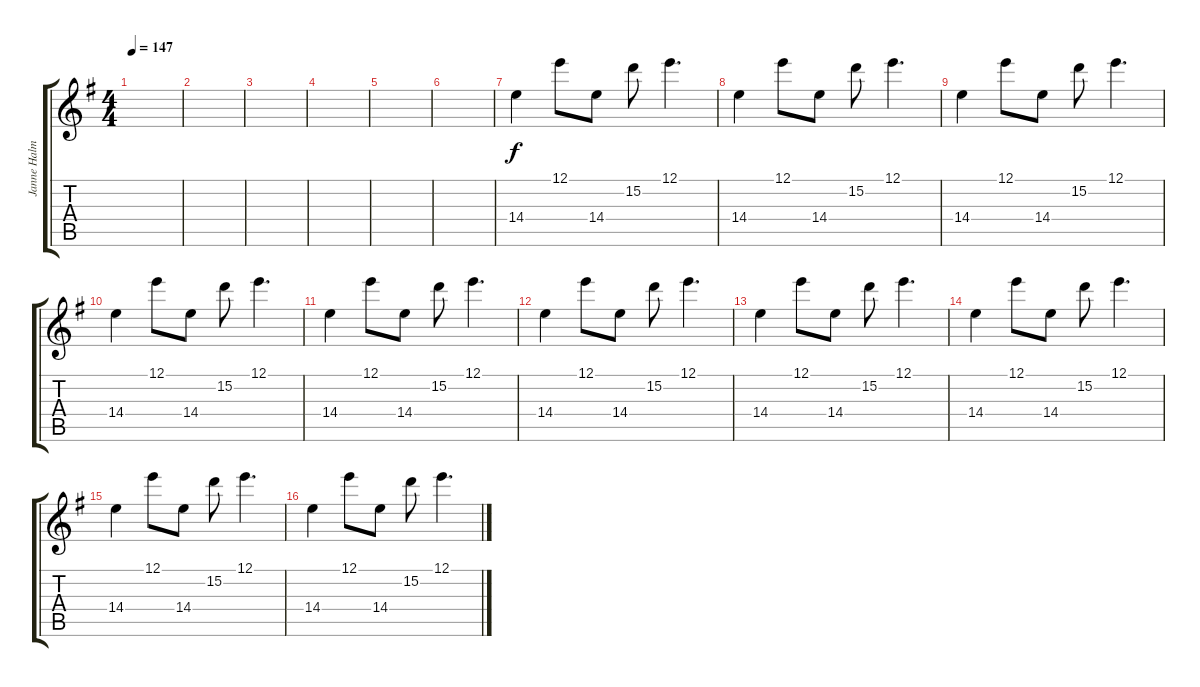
\track ("Janne Halmkrona" "Janne Halm") {instrument distortionguitar}
\staff {score tabs}
\tuning (E4 B3 G3 D3 A2 E2) {hide}
\ts (4 4)
\tempo 147
\clef g2
\ks eminor
|
|
|
|
|
|
14.4.4 12.1.8 14.4.8 15.2.8 12.1.4{d} |
14.4.4 12.1.8 14.4.8 15.2.8 12.1.4{d} |
14.4.4 12.1.8 14.4.8 15.2.8 12.1.4{d} |
14.4.4 12.1.8 14.4.8 15.2.8 12.1.4{d} |
14.4.4 12.1.8 14.4.8 15.2.8 12.1.4{d} |
14.4.4 12.1.8 14.4.8 15.2.8 12.1.4{d} |
14.4.4 12.1.8 14.4.8 15.2.8 12.1.4{d} |
14.4.4 12.1.8 14.4.8 15.2.8 12.1.4{d} |
14.4.4 12.1.8 14.4.8 15.2.8 12.1.4{d} |
14.4.4 12.1.8 14.4.8 15.2.8 12.1.4{d}
